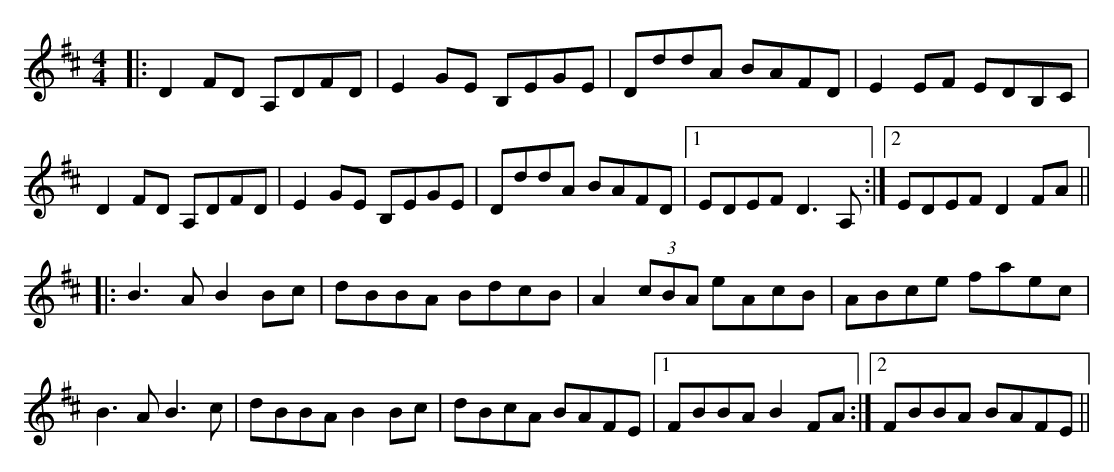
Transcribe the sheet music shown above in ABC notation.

X:1
M:4/4
K:D
|:D2FD A,DFD|E2GE B,EGE|DddA BAFD|E2EF EDB,C|
D2FD A,DFD|E2GE B,EGE|DddA BAFD|1 EDEF D3A,:|2 EDEF D2FA||
|:B3A B2Bc|dBBA BdcB|A2 (3cBA eAcB|ABce faec|
B3A B3c|dBBA B2Bc|dBcA BAFE|1 FBBA B2FA:|2 FBBA BAFE||
